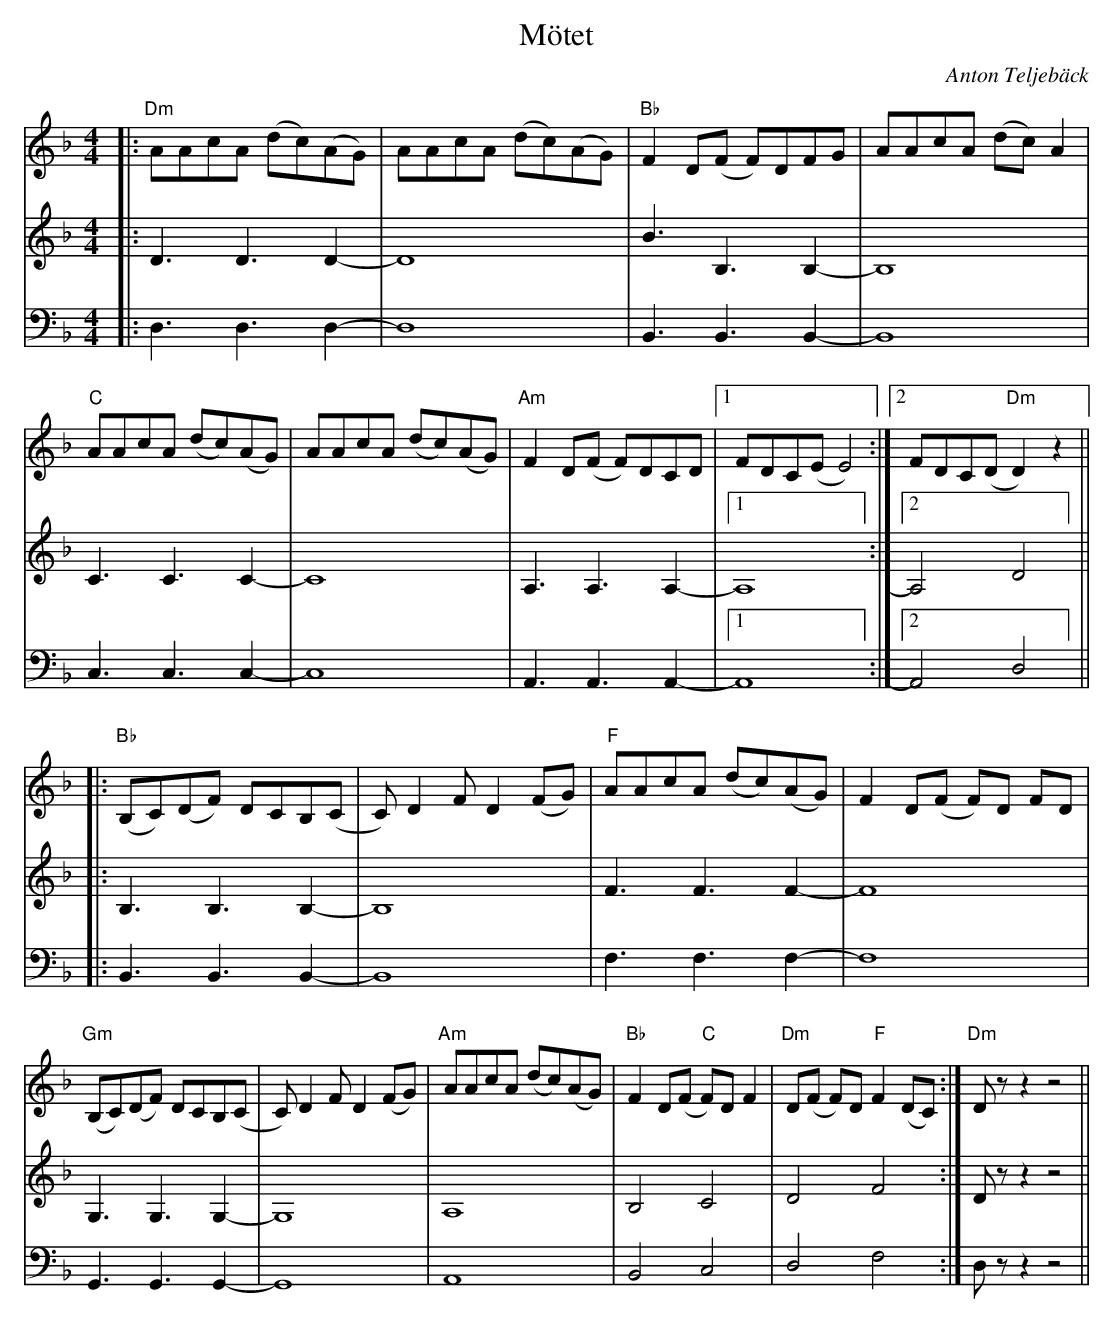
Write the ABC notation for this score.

X:1
T:Mötet
C:Anton Teljebäck
M:4/4
L:1/8
K:Dm
V:1
|: "Dm" AAcA (dc)(AG) | AAcA (dc)(AG) | "Bb" F2D(F F)DFG | AAcA (dc)A2 |
"C" AAcA (dc)(AG) | AAcA (dc)(AG) |"Am" F2D(F F)DCD |1 FDC(E E4) :|2 FDC(D "Dm"D2)z2 ||
|:"Bb"(B,C)(DF) DCB,(C | C)D2F D2(FG) |"F" AAcA (dc)(AG) | F2 D(F F)D FD |
"Gm" (B,C)(DF) DCB,(C | C)D2F D2(FG) |"Am" AAcA (dc)(AG) | "Bb" F2D(F "C" F)DF2 |"Dm"D(F F)D "F"F2 (DC):|"Dm"Dz z2 z4 ||
V:2
|:D3D3D2- |  D8 | B3B,3B,2- | B,8 | C3C3C2- |  C8 | A,3A,3A,2- |1 A,8 :|2 A,4D4 ||
|: B,3B,3B,2- | B,8 | F3F3F2- | F8 | G,3G,3G,2- | G,8 | A,8 | B,4 C4 | D4 F4 :| Dz z2 z4 ||
V:3
|:D,3D,3D,2- |  D,8 | B,,3B,,3B,,2- | B,,8 | C,3C,3C,2- |  C,8 | A,,3A,,3A,,2- |1 A,,8 :|2 A,,4D,4 ||
|: B,,3B,,3B,,2- | B,,8 | F,3F,3F,2- | F,8 | G,,3G,,3G,,2- | G,,8 | A,,8 | B,,4 C,4 | D,4 F,4 :| D,z z2 z4 ||
